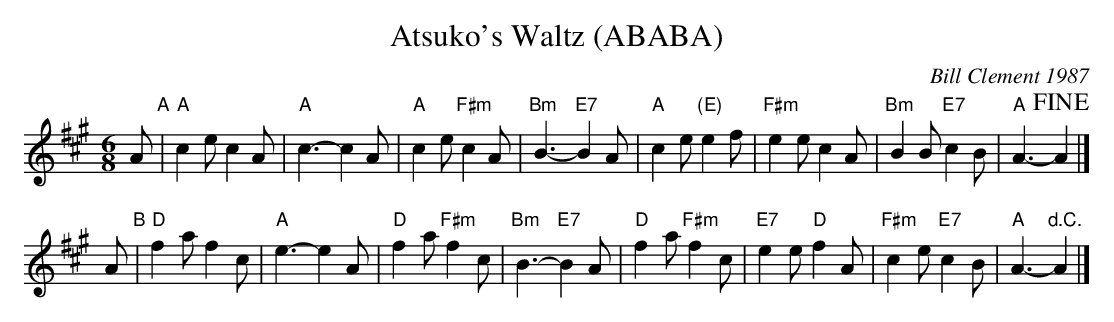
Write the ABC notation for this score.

X:1
T: Atsuko's Waltz (ABABA)
C: Bill Clement 1987
M: 6/8
L: 1/8
K: A
   A "A"\
| "A"c2e c2A | "A"c3- c2A | "A"c2e "F#m"c2A | "Bm"B3- "E7"B2A \
| "A"c2e "(E)"e2f | "F#m"e2e c2A | "Bm"B2B "E7"c2B | "A"A3- !fine!A2 |]
   A "B"\
| "D"f2a f2c | "A"e3- e2A | "D"f2a "F#m"f2c | "Bm"B3- "E7"B2A \
| "D"f2a "F#m"f2c | "E7"e2e "D"f2A | "F#m"c2e "E7"c2B | "A"A3- "d.C."A2 |]
